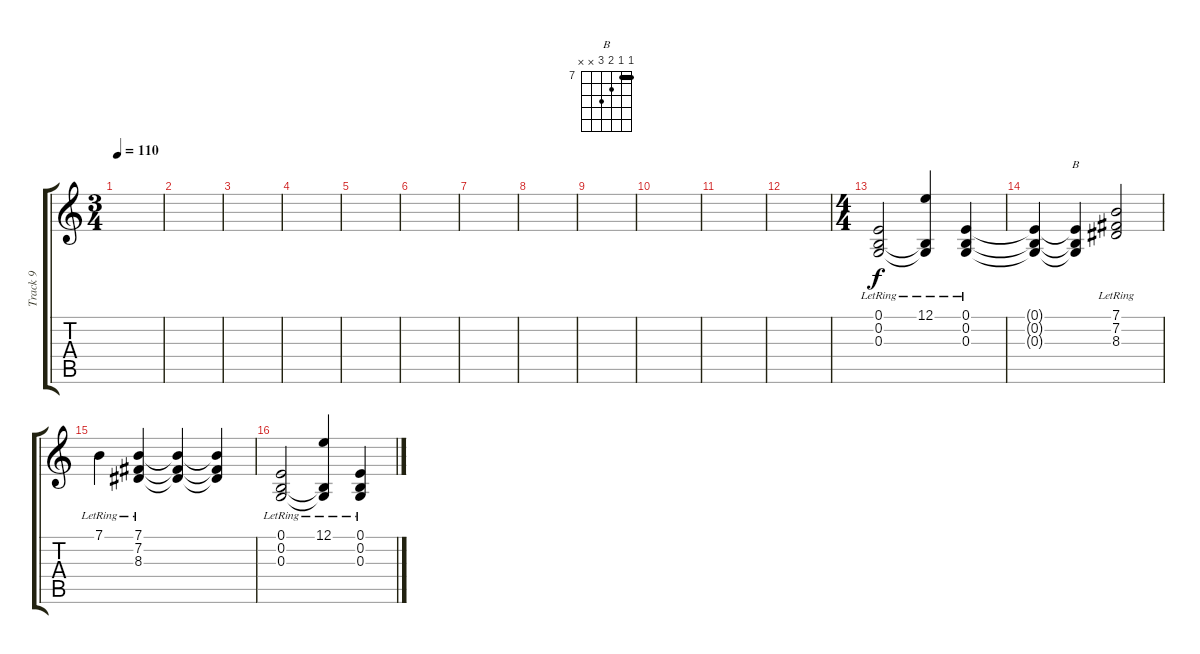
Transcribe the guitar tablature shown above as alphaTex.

\track ("Track 9" "Track 9") {instrument churchorgan}
\staff {score tabs}
\tuning (E4 B3 G3 D3 A2 E2) {hide}
\chord ("B" 7 7 8 9 x x) {firstfret 7 barre 7}
\ts (3 4)
\tempo 110
\clef g2
\ks c
|
|
|
|
|
|
|
|
|
|
|
|
\ts (4 4)
(0.1{lr} 0.2{lr} 0.3{lr}).2 (12.1{lr} 0.2{t} 0.3{t}).4 (0.1{lr} 0.2{lr} 0.3{lr}).4 |
(0.1{t} 0.2{t} 0.3{t}).4 (0.1{t} 0.2{t} 0.3{t}).4{ch "B"} (7.1{lr} 7.2{lr} 8.3{lr}).2 |
7.1{lr}.4 (7.1{lr} 7.2{lr} 8.3{lr}).4 (7.1{t} 7.2{t} 8.3{t}).4 (7.1{t} 7.2{t} 8.3{t}).4 |
(0.1{lr} 0.2{lr} 0.3{lr}).2 (12.1{lr} 0.2{t} 0.3{t}).4 (0.1{lr} 0.2{lr} 0.3{lr}).4
